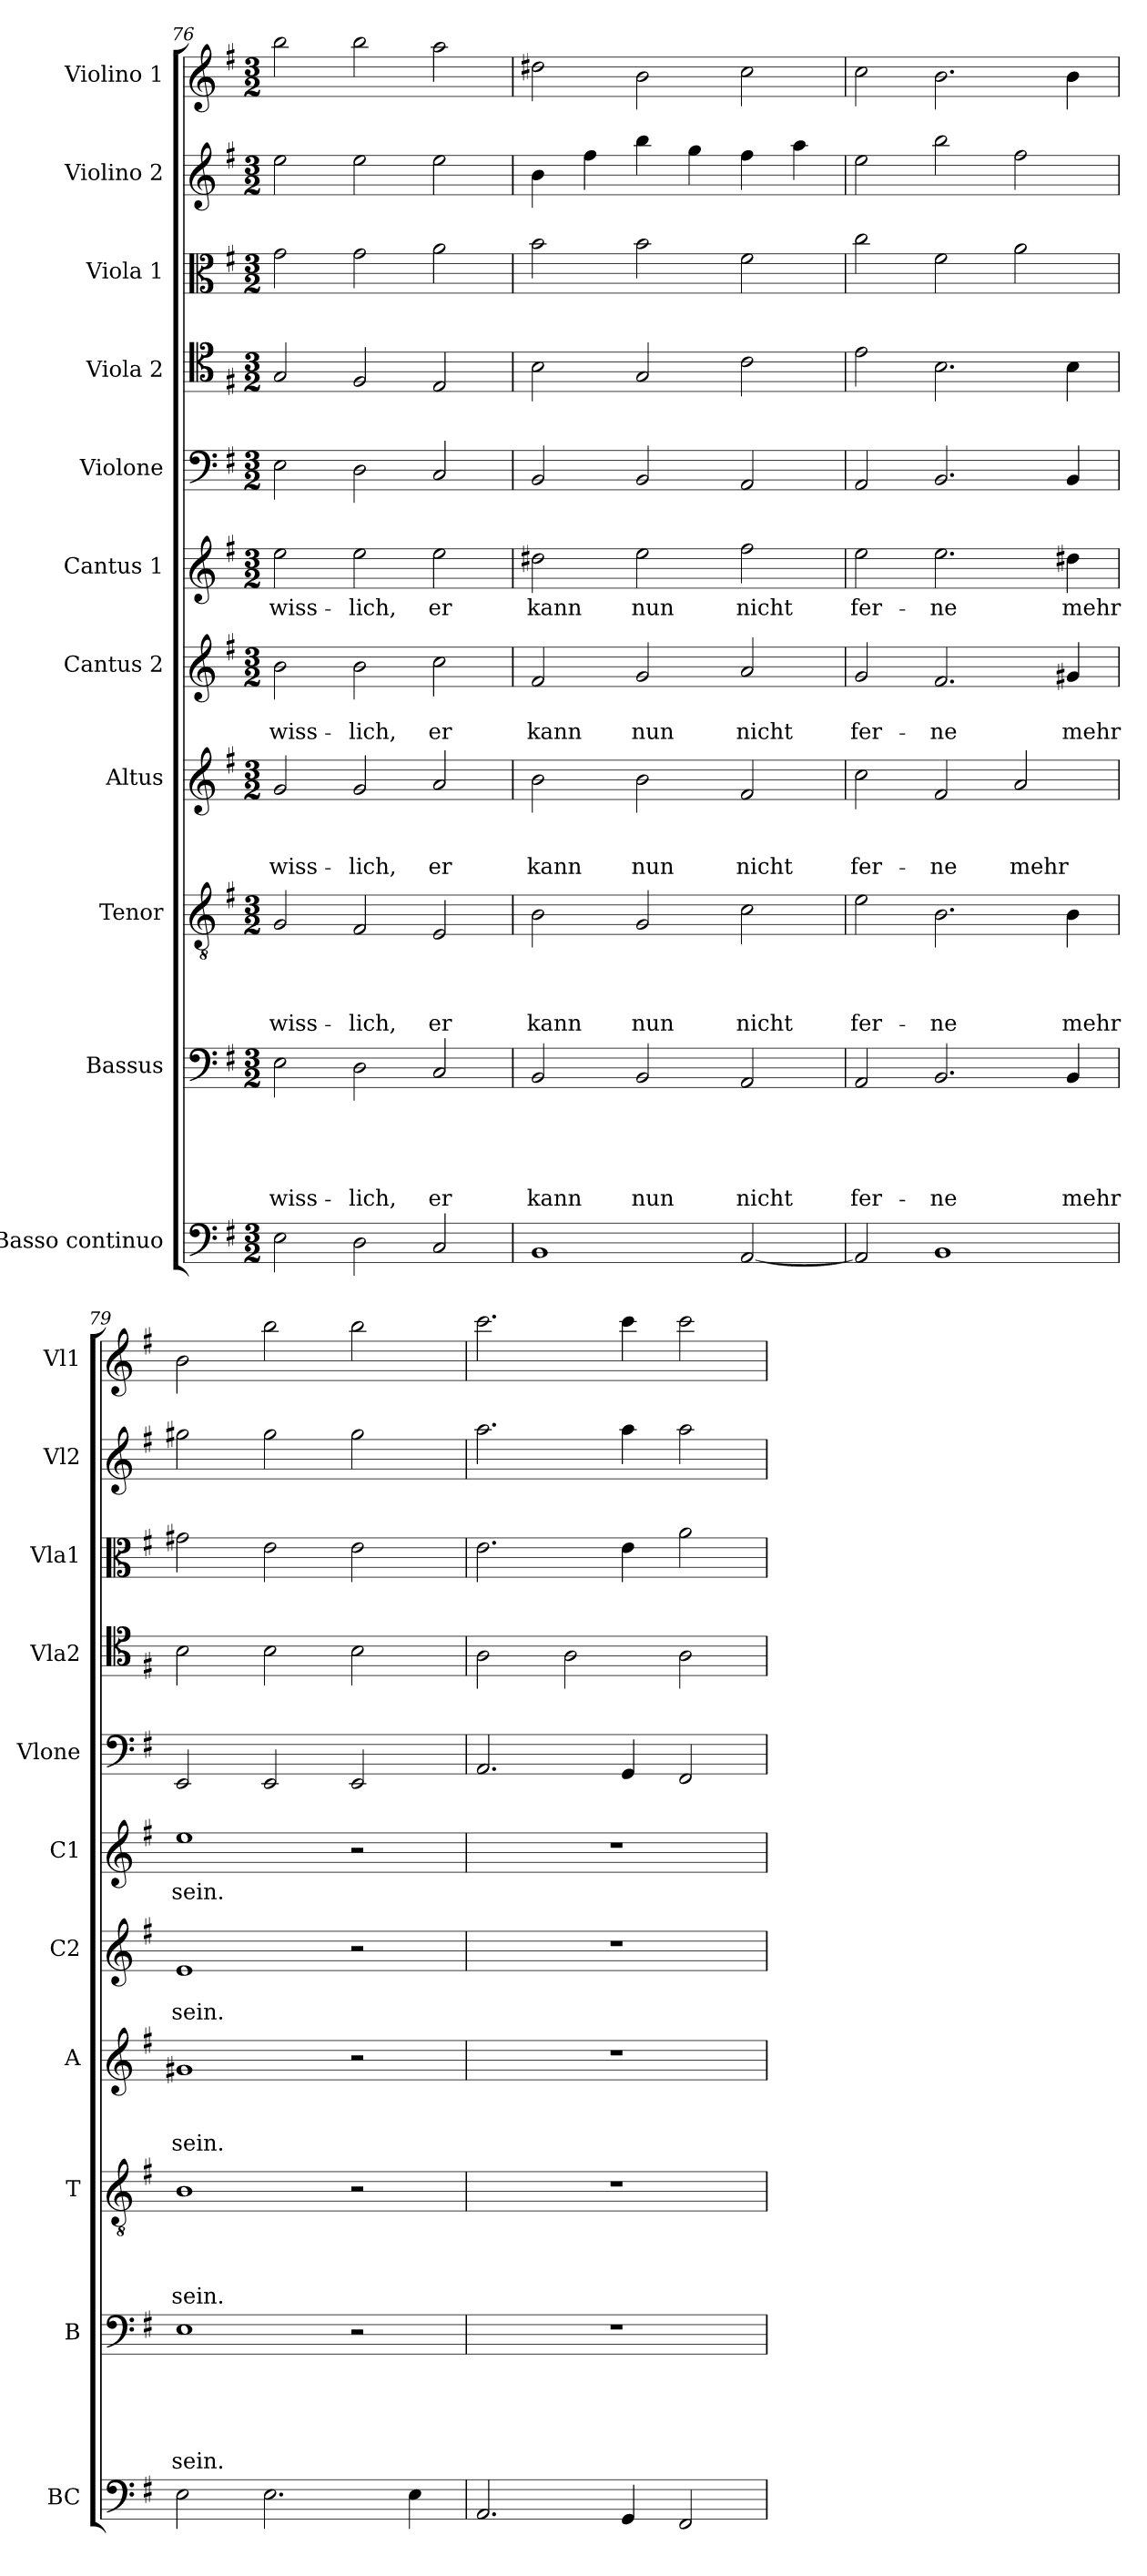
**kern	**kern	**text	**text	**text	**text	**text	**kern	**text	**text	**text	**text	**kern	**text	**text	**text	**kern	**text	**text	**kern	**text	**kern	**kern	**kern	**kern	**kern
*part11	*part10	*part10	*part10	*part10	*part10	*part10	*part9	*part9	*part9	*part9	*part9	*part8	*part8	*part8	*part8	*part7	*part7	*part7	*part6	*part6	*part5	*part4	*part3	*part2	*part1
*staff11	*staff10	*staff10	*staff10	*staff10	*staff10	*staff10	*staff9	*staff9	*staff9	*staff9	*staff9	*staff8	*staff8	*staff8	*staff8	*staff7	*staff7	*staff7	*staff6	*staff6	*staff5	*staff4	*staff3	*staff2	*staff1
*I"Basso continuo	*I"Bassus	*	*	*	*	*	*I"Tenor	*	*	*	*	*I"Altus	*	*	*	*I"Cantus 2	*	*	*I"Cantus 1	*	*I"Violone	*I"Viola 2	*I"Viola 1	*I"Violino 2	*I"Violino 1
*I'BC	*I'B	*	*	*	*	*	*I'T	*	*	*	*	*I'A	*	*	*	*I'C2	*	*	*I'C1	*	*I'Vlone	*I'Vla2	*I'Vla1	*I'Vl2	*I'Vl1
*clefF4	*clefF4	*	*	*	*	*	*clefGv2	*	*	*	*	*clefG2	*	*	*	*clefG2	*	*	*clefG2	*	*clefF4	*clefC4	*clefC3	*clefG2	*clefG2
*k[f#]	*k[f#]	*	*	*	*	*	*k[f#]	*	*	*	*	*k[f#]	*	*	*	*k[f#]	*	*	*k[f#]	*	*k[f#]	*k[f#]	*k[f#]	*k[f#]	*k[f#]
*G:	*G:	*	*	*	*	*	*G:	*	*	*	*	*G:	*	*	*	*G:	*	*	*G:	*	*G:	*G:	*G:	*G:	*G:
*M3/2	*M3/2	*	*	*	*	*	*M3/2	*	*	*	*	*M3/2	*	*	*	*M3/2	*	*	*M3/2	*	*M3/2	*M3/2	*M3/2	*M3/2	*M3/2
=76	=76	=76	=76	=76	=76	=76	=76	=76	=76	=76	=76	=76	=76	=76	=76	=76	=76	=76	=76	=76	=76	=76	=76	=76	=76
!	!	!	!	!	!	!LO:LY:b	!	!	!	!	!LO:LY:b	!	!	!	!LO:LY:b	!	!	!LO:LY:b	!	!LO:LY:b	!	!	!	!	!
2E\	2E\	.	.	.	.	-wiss-	2G/	.	.	.	-wiss-	2g/	.	.	-wiss-	2b\	.	-wiss-	2ee\	-wiss-	2E\	2G/	2g\	2ee\	2bb\
!	!	!	!	!	!	!LO:LY:b	!	!	!	!	!LO:LY:b	!	!	!	!LO:LY:b	!	!	!LO:LY:b	!	!LO:LY:b	!	!	!	!	!
2D\	2D\	.	.	.	.	-lich,	2F#/	.	.	.	-lich,	2g/	.	.	-lich,	2b\	.	-lich,	2ee\	-lich,	2D\	2F#/	2g\	2ee\	2bb\
!	!	!	!	!	!	!LO:LY:b	!	!	!	!	!LO:LY:b	!	!	!	!LO:LY:b	!	!	!LO:LY:b	!	!LO:LY:b	!	!	!	!	!
2C/	2C/	.	.	.	.	er	2E/	.	.	.	er	2a/	.	.	er	2cc\	.	er	2ee\	er	2C/	2E/	2a\	2ee\	2aa\
=77	=77	=77	=77	=77	=77	=77	=77	=77	=77	=77	=77	=77	=77	=77	=77	=77	=77	=77	=77	=77	=77	=77	=77	=77	=77
!	!	!	!	!	!	!LO:LY:b	!	!	!	!	!LO:LY:b	!	!	!	!LO:LY:b	!	!	!LO:LY:b	!	!LO:LY:b	!	!	!	!	!
1BB	2BB/	.	.	.	.	kann	2B\	.	.	.	kann	2b\	.	.	kann	2f#/	.	kann	2dd#X\	kann	2BB/	2B\	2b\	4b\	2dd#X\
.	.	.	.	.	.	.	.	.	.	.	.	.	.	.	.	.	.	.	.	.	.	.	.	4ff#\	.
!	!	!	!	!	!	!LO:LY:b	!	!	!	!	!LO:LY:b	!	!	!	!LO:LY:b	!	!	!LO:LY:b	!	!LO:LY:b	!	!	!	!	!
.	2BB/	.	.	.	.	nun	2G/	.	.	.	nun	2b\	.	.	nun	2g/	.	nun	2ee\	nun	2BB/	2G/	2b\	4bb\	2b\
.	.	.	.	.	.	.	.	.	.	.	.	.	.	.	.	.	.	.	.	.	.	.	.	4gg\	.
!	!	!	!	!	!	!LO:LY:b	!	!	!	!	!LO:LY:b	!	!	!	!LO:LY:b	!	!	!LO:LY:b	!	!LO:LY:b	!	!	!	!	!
[2AA/	2AA/	.	.	.	.	nicht	2c\	.	.	.	nicht	2f#/	.	.	nicht	2a/	.	nicht	2ff#\	nicht	2AA/	2c\	2f#\	4ff#\	2cc\
.	.	.	.	.	.	.	.	.	.	.	.	.	.	.	.	.	.	.	.	.	.	.	.	4aa\	.
=78	=78	=78	=78	=78	=78	=78	=78	=78	=78	=78	=78	=78	=78	=78	=78	=78	=78	=78	=78	=78	=78	=78	=78	=78	=78
!	!	!	!	!	!	!LO:LY:b	!	!	!	!	!LO:LY:b	!	!	!	!LO:LY:b	!	!	!LO:LY:b	!	!LO:LY:b	!	!	!	!	!
2AA/]	2AA/	.	.	.	.	fer-	2e\	.	.	.	fer-	2cc\	.	.	fer-	2g/	.	fer-	2ee\	fer-	2AA/	2e\	2cc\	2ee\	2cc\
!	!	!	!	!	!	!LO:LY:b	!	!	!	!	!LO:LY:b	!	!	!	!LO:LY:b	!	!	!LO:LY:b	!	!LO:LY:b	!	!	!	!	!
1BB	2.BB/	.	.	.	.	-ne	2.B\	.	.	.	-ne	2f#/	.	.	-ne	2.f#/	.	-ne	2.ee\	-ne	2.BB/	2.B\	2f#\	2bb\	2.b\
!	!	!	!	!	!	!	!	!	!	!	!	!	!	!	!LO:LY:b	!	!	!	!	!	!	!	!	!	!
.	.	.	.	.	.	.	.	.	.	.	.	2a/	.	.	mehr	.	.	.	.	.	.	.	2a\	2ff#\	.
!	!	!	!	!	!	!LO:LY:b	!	!	!	!	!LO:LY:b	!	!	!	!	!	!	!LO:LY:b	!	!LO:LY:b	!	!	!	!	!
.	4BB/	.	.	.	.	mehr	4B\	.	.	.	mehr	.	.	.	.	4g#X/	.	mehr	4dd#X\	mehr	4BB/	4B\	.	.	4b\
=79	=79	=79	=79	=79	=79	=79	=79	=79	=79	=79	=79	=79	=79	=79	=79	=79	=79	=79	=79	=79	=79	=79	=79	=79	=79
!	!	!	!	!	!	!LO:LY:b	!	!	!	!	!LO:LY:b	!	!	!	!LO:LY:b	!	!	!LO:LY:b	!	!LO:LY:b	!	!	!	!	!
2E\	1E	.	.	.	.	sein.	1B	.	.	.	sein.	1g#X	.	.	sein.	1e	.	sein.	1ee	sein.	2EE/	2B\	2g#X\	2gg#X\	2b\
2.E\	.	.	.	.	.	.	.	.	.	.	.	.	.	.	.	.	.	.	.	.	2EE/	2B\	2e\	2gg#\	2bb\
.	2r	.	.	.	.	.	2r	.	.	.	.	2r	.	.	.	2r	.	.	2r	.	2EE/	2B\	2e\	2gg#\	2bb\
4E\	.	.	.	.	.	.	.	.	.	.	.	.	.	.	.	.	.	.	.	.	.	.	.	.	.
!!LO:LB:g=z
=80	=80	=80	=80	=80	=80	=80	=80	=80	=80	=80	=80	=80	=80	=80	=80	=80	=80	=80	=80	=80	=80	=80	=80	=80	=80
2.AA/	1.r	.	.	.	.	.	1.r	.	.	.	.	1.r	.	.	.	1.r	.	.	1.r	.	2.AA/	2A\	2.e\	2.aa\	2.ccc\
.	.	.	.	.	.	.	.	.	.	.	.	.	.	.	.	.	.	.	.	.	.	2A\	.	.	.
4GG/	.	.	.	.	.	.	.	.	.	.	.	.	.	.	.	.	.	.	.	.	4GG/	.	4e\	4aa\	4ccc\
2FF#/	.	.	.	.	.	.	.	.	.	.	.	.	.	.	.	.	.	.	.	.	2FF#/	2A\	2a\	2aa\	2ccc\
=	=	=	=	=	=	=	=	=	=	=	=	=	=	=	=	=	=	=	=	=	=	=	=	=	=
*-	*-	*-	*-	*-	*-	*-	*-	*-	*-	*-	*-	*-	*-	*-	*-	*-	*-	*-	*-	*-	*-	*-	*-	*-	*-
